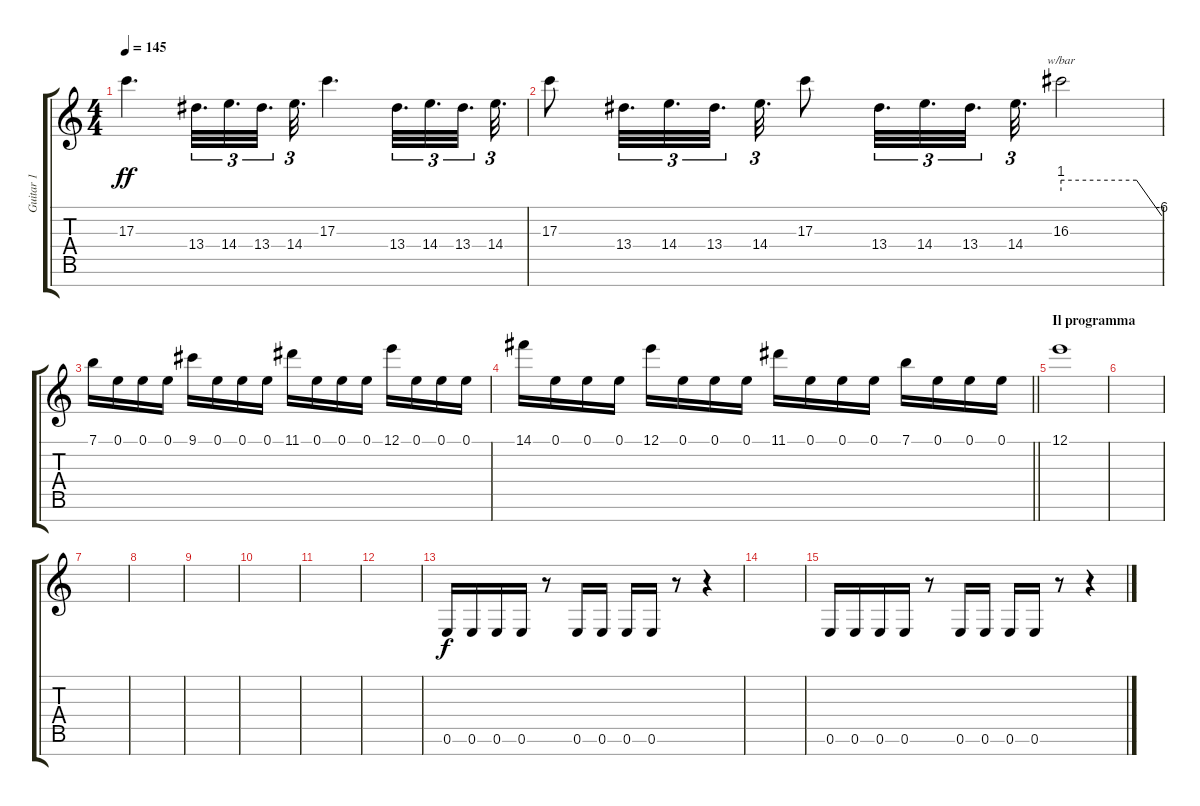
\track ("Guitar 1" "Guitar 1") {instrument distortionguitar}
\staff {score tabs}
\tuning (E4 B3 G3 D3 A2 E2 B1) {hide}
\ts (4 4)
\tempo 145
\clef g2
\ks c
17.3.4{d dy ff} 13.4.32{d tu (3 2)} 14.4.32{d tu (3 2)} 13.4.32{d tu (3 2)} 14.4.32{d tu (3 2)} 17.3.4{d} 13.4.32{d tu (3 2)} 14.4.32{d tu (3 2)} 13.4.32{d tu (3 2)} 14.4.32{d tu (3 2)} |
17.3.8 13.4.32{d tu (3 2)} 14.4.32{d tu (3 2)} 13.4.32{d tu (3 2)} 14.4.32{d tu (3 2)} 17.3.8 13.4.32{d tu (3 2)} 14.4.32{d tu (3 2)} 13.4.32{d tu (3 2)} 14.4.32{d tu (3 2)} 16.3.2{tbe (custom default 0 4 45 4 60 -24)} |
7.1.16 0.1.16 0.1.16 0.1.16 9.1.16 0.1.16 0.1.16 0.1.16 11.1.16 0.1.16 0.1.16 0.1.16 12.1.16 0.1.16 0.1.16 0.1.16 |
\barLineRight lightlight
14.1.16 0.1.16 0.1.16 0.1.16 12.1.16 0.1.16 0.1.16 0.1.16 11.1.16 0.1.16 0.1.16 0.1.16 7.1.16 0.1.16 0.1.16 0.1.16 |
\section ("" "Il programma")
12.1.1 |
|
|
|
|
|
|
|
0.6.16{dy f} 0.6.16 0.6.16 0.6.16 r.8 0.6.16 0.6.16 0.6.16 0.6.16 r.8 r.4 |
|
0.6.16 0.6.16 0.6.16 0.6.16 r.8 0.6.16 0.6.16 0.6.16 0.6.16 r.8 r.4
